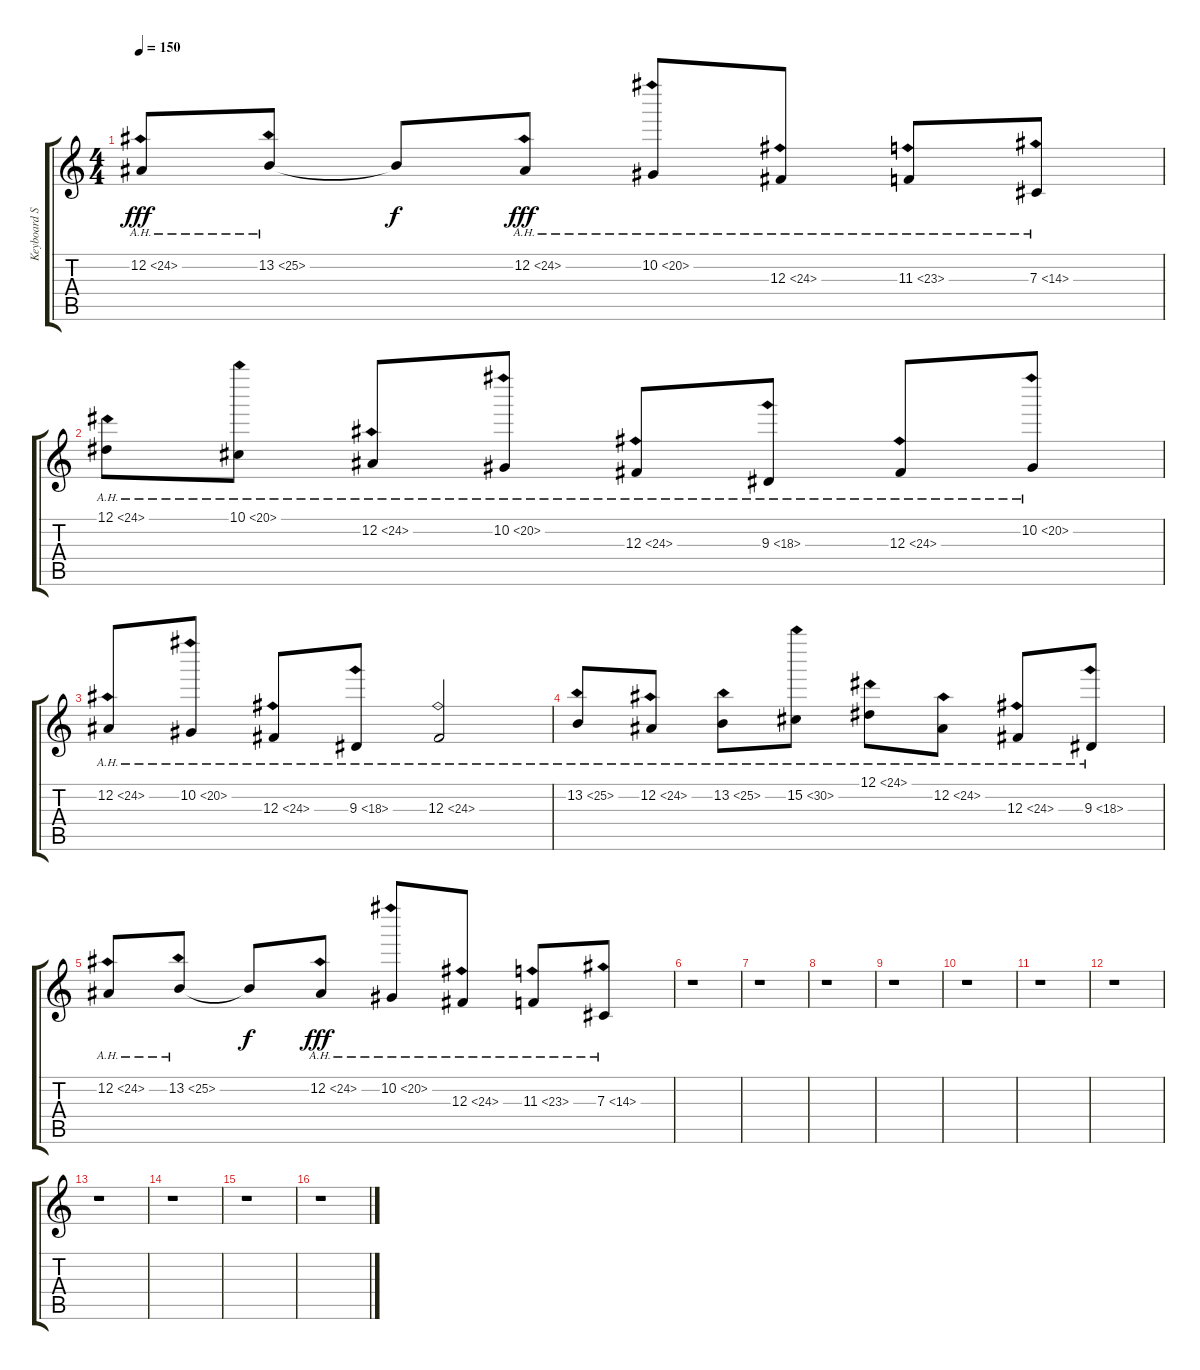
\track ("Keyboard Solo" "Keyboard S") {instrument lead1square}
\staff {score tabs}
\tuning (Eb4 Bb3 Gb3 Db3 Ab2 Eb2) {hide}
\ts (4 4)
\tempo 150
\clef g2
\ks c
12.2{ah 12}.8{dy fff} 13.2{ah 12}.8 13.2{t}.8{dy f} 12.2{ah 12}.8{dy fff} 10.2{ah 10}.8 12.3{ah 12}.8 11.3{ah 12}.8 7.3{ah 7}.8 |
12.1{ah 12}.8 10.1{ah 10}.8 12.2{ah 12}.8 10.2{ah 10}.8 12.3{ah 12}.8 9.3{ah 9}.8 12.3{ah 12}.8 10.2{ah 10}.8 |
12.2{ah 12}.8 10.2{ah 10}.8 12.3{ah 12}.8 9.3{ah 9}.8 12.3{ah 12}.2 |
13.2{ah 12}.8 12.2{ah 12}.8 13.2{ah 12}.8 15.2{ah 15}.8 12.1{ah 12}.8 12.2{ah 12}.8 12.3{ah 12}.8 9.3{ah 9}.8 |
12.2{ah 12}.8 13.2{ah 12}.8 13.2{t}.8{dy f} 12.2{ah 12}.8{dy fff} 10.2{ah 10}.8 12.3{ah 12}.8 11.3{ah 12}.8 7.3{ah 7}.8 |
r.1 |
r.1 |
r.1 |
r.1 |
r.1 |
r.1 |
r.1 |
r.1 |
r.1 |
r.1 |
r.1
